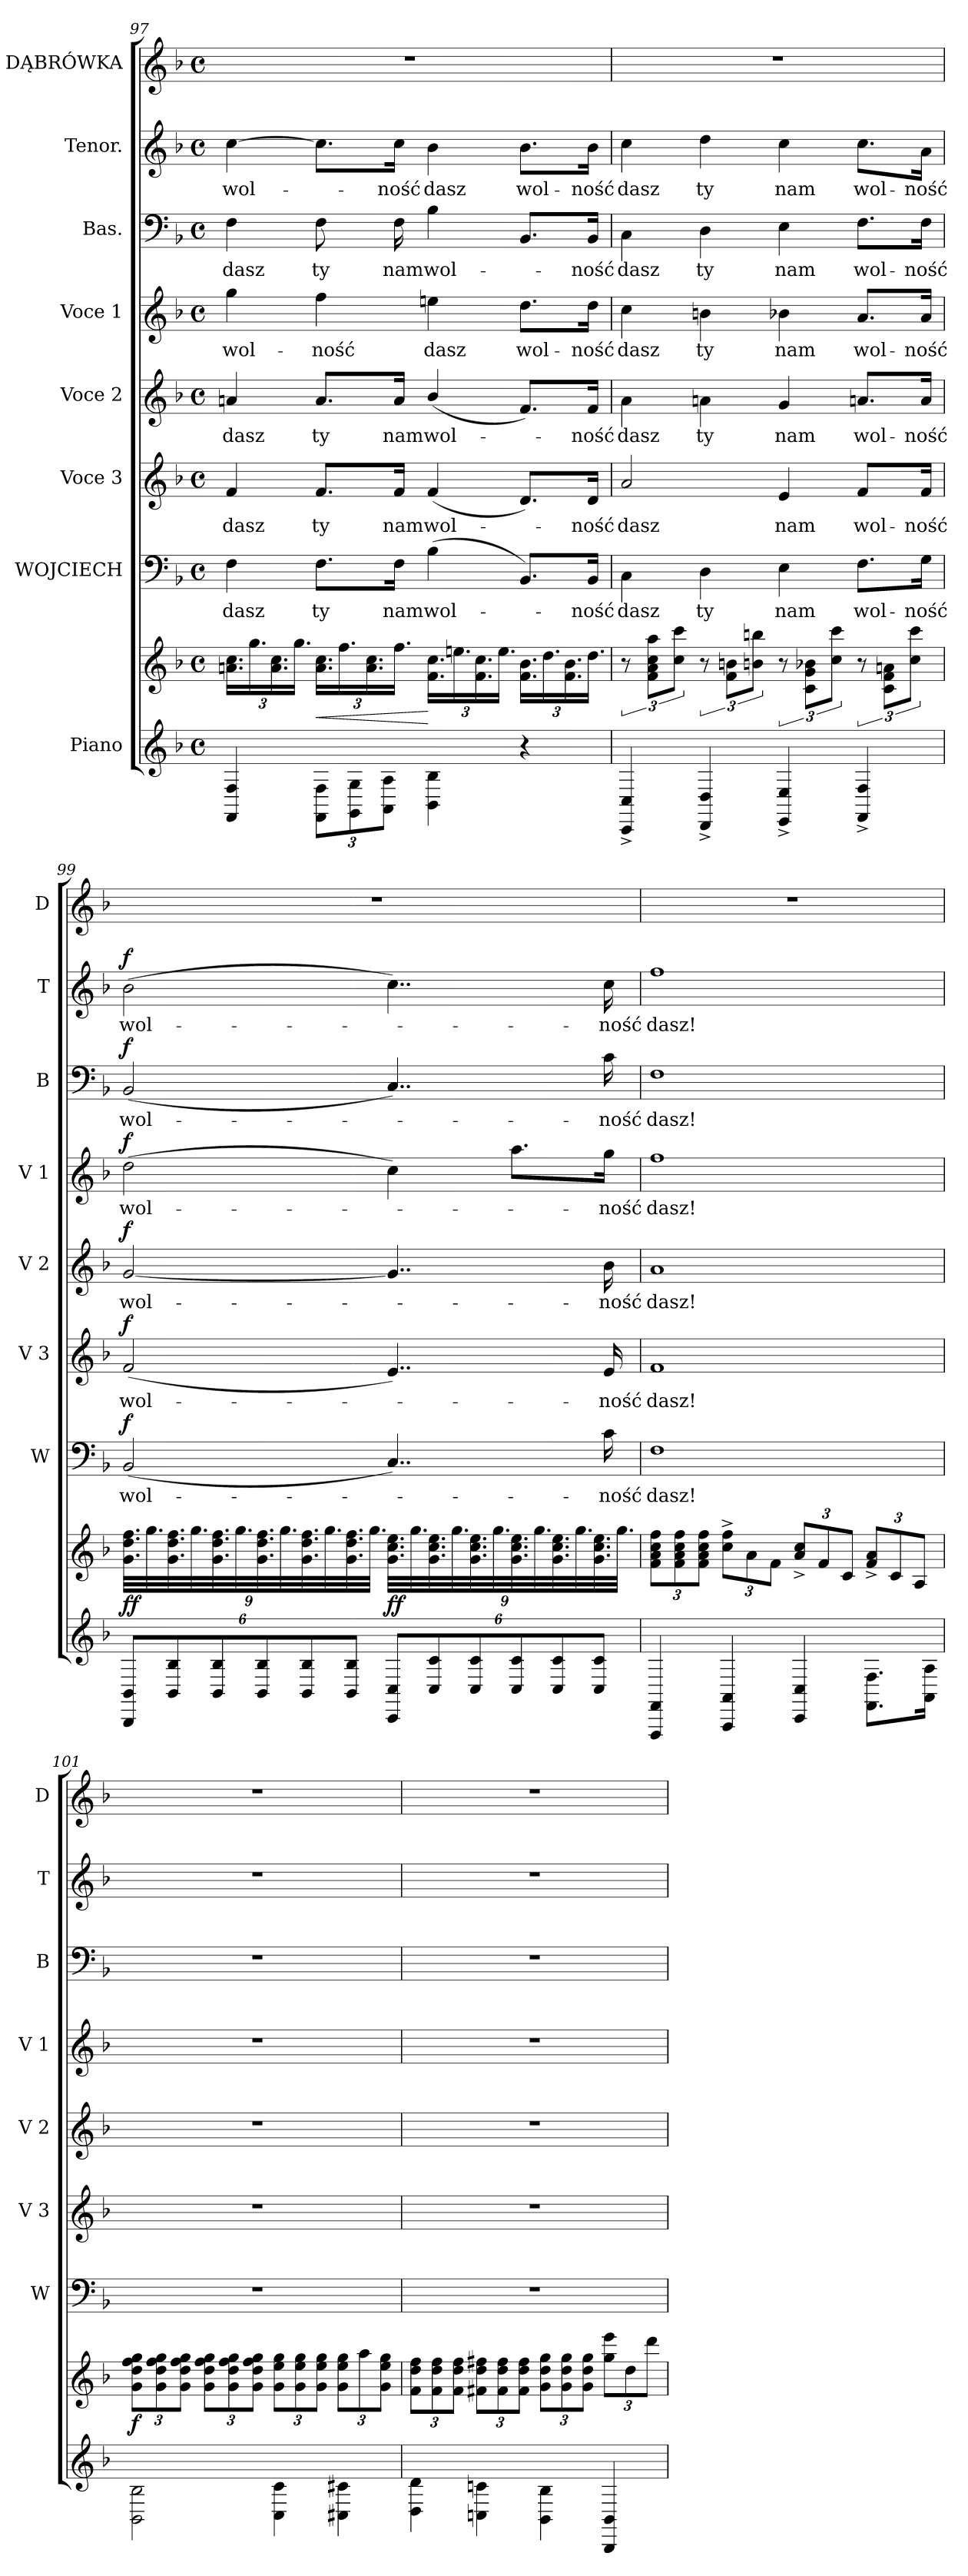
**kern	**kern	**dynam	**kern	**text	**dynam	**kern	**text	**dynam	**kern	**text	**dynam	**kern	**text	**dynam	**kern	**text	**dynam	**kern	**text	**dynam	**kern
*part8	*part8	*part8	*part7	*part7	*part7	*part6	*part6	*part6	*part5	*part5	*part5	*part4	*part4	*part4	*part3	*part3	*part3	*part2	*part2	*part2	*part1
*staff9	*staff8	*staff8/9	*staff7	*staff7	*staff7	*staff6	*staff6	*staff6	*staff5	*staff5	*staff5	*staff4	*staff4	*staff4	*staff3	*staff3	*staff3	*staff2	*staff2	*staff2	*staff1
*I"Piano	*	*	*I"WOJCIECH	*	*	*I"Voce 3	*	*	*I"Voce 2	*	*	*I"Voce 1	*	*	*I"Bas.	*	*	*I"Tenor.	*	*	*I"DĄBRÓWKA
*	*	*	*I'W	*	*	*I'V 3	*	*	*I'V 2	*	*	*I'V 1	*	*	*I'B	*	*	*I'T	*	*	*I'D
*clefG2	*clefG2	*	*clefF4	*	*	*clefG2	*	*	*clefG2	*	*	*clefG2	*	*	*clefF4	*	*	*clefG2	*	*	*clefG2
*k[b-]	*k[b-]	*	*k[b-]	*	*	*k[b-]	*	*	*k[b-]	*	*	*k[b-]	*	*	*k[b-]	*	*	*k[b-]	*	*	*k[b-]
*M4/4	*M4/4	*	*M4/4	*	*	*M4/4	*	*	*M4/4	*	*	*M4/4	*	*	*M4/4	*	*	*M4/4	*	*	*M4/4
*met(c)	*met(c)	*	*met(c)	*	*	*met(c)	*	*	*met(c)	*	*	*met(c)	*	*	*met(c)	*	*	*met(c)	*	*	*met(c)
=97	=97	=97	=97	=97	=97	=97	=97	=97	=97	=97	=97	=97	=97	=97	=97	=97	=97	=97	=97	=97	=97
4FF/ 4F/	24.an\ 24.cc\LL	.	4F\	dasz	.	4f/	dasz	.	4an/	dasz	.	4gg\	wol-	.	4F\	dasz	.	[4cc\	wol-	.	1r
.	24.gg\	.	.	.	.	.	.	.	.	.	.	.	.	.	.	.	.	.	.	.	.
.	24.a\ 24.cc\	.	.	.	.	.	.	.	.	.	.	.	.	.	.	.	.	.	.	.	.
.	24.gg\JJ	.	.	.	.	.	.	.	.	.	.	.	.	.	.	.	.	.	.	.	.
12FF\ 12F\L	24.a\ 24.cc\LL	<	8.F\L	ty	.	8.f/L	ty	.	8.a/L	ty	.	4ff\	-ność	.	8F\	ty	.	8.cc\L]	.	.	.
.	24.ff\	.	.	.	.	.	.	.	.	.	.	.	.	.	.	.	.	.	.	.	.
12GG\ 12G\	.	.	.	.	.	.	.	.	.	.	.	.	.	.	.	.	.	.	.	.	.
.	24.a\ 24.cc\	.	.	.	.	.	.	.	.	.	.	.	.	.	16ryy	.	.	.	.	.	.
12AA\ 12A\J	.	.	.	.	.	.	.	.	.	.	.	.	.	.	.	.	.	.	.	.	.
.	24.ff\JJ	.	16F\Jk	nam	.	16f/Jk	nam	.	16a/Jk	nam	.	.	.	.	16F\	nam	.	16cc\Jk	-ność	.	.
4BB-\ 4B-\	24.f\ 24.cc\LL	[	(4B-\	wol-	.	(4f/	wol-	.	(4b-/	wol-	.	4een\	dasz	.	4B-\	wol-	.	4b-\	dasz	.	.
.	24.een\	.	.	.	.	.	.	.	.	.	.	.	.	.	.	.	.	.	.	.	.
.	24.f\ 24.cc\	.	.	.	.	.	.	.	.	.	.	.	.	.	.	.	.	.	.	.	.
.	24.ee\JJ	.	.	.	.	.	.	.	.	.	.	.	.	.	.	.	.	.	.	.	.
4r	24.f\ 24.b-\LL	.	8.BB-/L)	.	.	8.d/L)	.	.	8.f/L)	.	.	8.dd\L	wol-	.	8.BB-/L	.	.	8.b-\L	wol-	.	.
.	24.dd\	.	.	.	.	.	.	.	.	.	.	.	.	.	.	.	.	.	.	.	.
.	24.f\ 24.b-\	.	.	.	.	.	.	.	.	.	.	.	.	.	.	.	.	.	.	.	.
.	24.dd\JJ	.	16BB-/Jk	-ność	.	16d/Jk	-ność	.	16f/Jk	-ność	.	16dd\Jk	-ność	.	16BB-/Jk	-ność	.	16b-\Jk	-ność	.	.
=98	=98	=98	=98	=98	=98	=98	=98	=98	=98	=98	=98	=98	=98	=98	=98	=98	=98	=98	=98	=98	=98
4CC^/ 4C^/	12r	.	4C\	dasz	.	2a/	dasz	.	4a\	dasz	.	4cc\	dasz	.	4C\	dasz	.	4cc\	dasz	.	1r
.	12f\ 12a\ 12cc\ 12aa\L	.	.	.	.	.	.	.	.	.	.	.	.	.	.	.	.	.	.	.	.
.	12cc\ 12ccc\J	.	.	.	.	.	.	.	.	.	.	.	.	.	.	.	.	.	.	.	.
4DD^/ 4D^/	12r	.	4D\	ty	.	.	.	.	4an\	ty	.	4bn\	ty	.	4D\	ty	.	4dd\	ty	.	.
.	12f\ 12bn\L	.	.	.	.	.	.	.	.	.	.	.	.	.	.	.	.	.	.	.	.
.	12bn\ 12bbn\J	.	.	.	.	.	.	.	.	.	.	.	.	.	.	.	.	.	.	.	.
4EE^/ 4E^/	12r	.	4E\	nam	.	4e/	nam	.	4g/	nam	.	4b-X\	nam	.	4E\	nam	.	4cc\	nam	.	.
.	12c\ 12g\ 12b-X\L	.	.	.	.	.	.	.	.	.	.	.	.	.	.	.	.	.	.	.	.
.	12cc\ 12ccc\J	.	.	.	.	.	.	.	.	.	.	.	.	.	.	.	.	.	.	.	.
!	!	!	!	!	!	!LO:N:vis=8	!	!	!	!	!	!	!	!	!	!	!	!	!	!	!
4FF^/ 4F^/	12r	.	8.F\L	wol-	.	8.f/L	wol-	.	8.an/L	wol-	.	8.a/L	wol-	.	8.F\L	wol-	.	8.cc\L	wol-	.	.
.	12c\ 12f\ 12an\L	.	.	.	.	.	.	.	.	.	.	.	.	.	.	.	.	.	.	.	.
.	12cc\ 12ccc\J	.	.	.	.	.	.	.	.	.	.	.	.	.	.	.	.	.	.	.	.
.	.	.	16G\Jk	-ność	.	16f/Jk	-ność	.	16a/Jk	-ność	.	16a/Jk	-ność	.	16F\Jk	-ność	.	16a\Jk	-ność	.	.
=99	=99	=99	=99	=99	=99	=99	=99	=99	=99	=99	=99	=99	=99	=99	=99	=99	=99	=99	=99	=99	=99
!	!	!	!	!	!LO:DY:a	!	!	!LO:DY:a	!	!	!LO:DY:a	!	!	!LO:DY:a	!	!	!LO:DY:a	!	!	!LO:DY:a	!
12BBB-/ 12BB-/L	36.g\ 36.dd\ 36.ff\LLL	ff	(2BB-/	wol-	f	(2f/	wol-	f	[2g/	wol-	f	(2dd\	wol-	f	(2BB-/	wol-	f	(2b-\	wol-	f	1r
.	36.gg\	.	.	.	.	.	.	.	.	.	.	.	.	.	.	.	.	.	.	.	.
12BB-/ 12B-/	36.g\ 36.dd\ 36.ff\	.	.	.	.	.	.	.	.	.	.	.	.	.	.	.	.	.	.	.	.
.	36.gg\	.	.	.	.	.	.	.	.	.	.	.	.	.	.	.	.	.	.	.	.
12BB-/ 12B-/	36.g\ 36.dd\ 36.ff\	.	.	.	.	.	.	.	.	.	.	.	.	.	.	.	.	.	.	.	.
.	36.gg\	.	.	.	.	.	.	.	.	.	.	.	.	.	.	.	.	.	.	.	.
12BB-/ 12B-/	36.g\ 36.dd\ 36.ff\	.	.	.	.	.	.	.	.	.	.	.	.	.	.	.	.	.	.	.	.
.	36.gg\	.	.	.	.	.	.	.	.	.	.	.	.	.	.	.	.	.	.	.	.
12BB-/ 12B-/	36.g\ 36.dd\ 36.ff\	.	.	.	.	.	.	.	.	.	.	.	.	.	.	.	.	.	.	.	.
.	36.gg\	.	.	.	.	.	.	.	.	.	.	.	.	.	.	.	.	.	.	.	.
12BB-/ 12B-/J	36.g\ 36.dd\ 36.ff\	.	.	.	.	.	.	.	.	.	.	.	.	.	.	.	.	.	.	.	.
.	36.gg\JJJ	.	.	.	.	.	.	.	.	.	.	.	.	.	.	.	.	.	.	.	.
12CC/ 12C/L	36.g\ 36.cc\ 36.ee\LLL	ff	4..C/)	.	.	4..e/)	.	.	4..g/]	.	.	4cc\)	.	.	4..C/)	.	.	4..cc\)	.	.	.
.	36.gg\	.	.	.	.	.	.	.	.	.	.	.	.	.	.	.	.	.	.	.	.
12C/ 12c/	36.g\ 36.cc\ 36.ee\	.	.	.	.	.	.	.	.	.	.	.	.	.	.	.	.	.	.	.	.
.	36.gg\	.	.	.	.	.	.	.	.	.	.	.	.	.	.	.	.	.	.	.	.
12C/ 12c/	36.g\ 36.cc\ 36.ee\	.	.	.	.	.	.	.	.	.	.	.	.	.	.	.	.	.	.	.	.
.	36.gg\	.	.	.	.	.	.	.	.	.	.	.	.	.	.	.	.	.	.	.	.
12C/ 12c/	36.g\ 36.cc\ 36.ee\	.	.	.	.	.	.	.	.	.	.	8.aa\L	.	.	.	.	.	.	.	.	.
.	36.gg\	.	.	.	.	.	.	.	.	.	.	.	.	.	.	.	.	.	.	.	.
12C/ 12c/	36.g\ 36.cc\ 36.ee\	.	.	.	.	.	.	.	.	.	.	.	.	.	.	.	.	.	.	.	.
.	36.gg\	.	.	.	.	.	.	.	.	.	.	.	.	.	.	.	.	.	.	.	.
12C/ 12c/J	36.g\ 36.cc\ 36.ee\	.	.	.	.	.	.	.	.	.	.	.	.	.	.	.	.	.	.	.	.
.	.	.	16c\	-ność	.	16e/	-ność	.	16b-\	-ność	.	16gg\Jk	-ność	.	16c\	-ność	.	16cc\	-ność	.	.
.	36.gg\JJJ	.	.	.	.	.	.	.	.	.	.	.	.	.	.	.	.	.	.	.	.
=100	=100	=100	=100	=100	=100	=100	=100	=100	=100	=100	=100	=100	=100	=100	=100	=100	=100	=100	=100	=100	=100
4FFF/ 4FF/	12f\ 12a\ 12cc\ 12ff\L	.	1F	dasz!	.	1f	dasz!	.	1a	dasz!	.	1ff	dasz!	.	1F	dasz!	.	1ff	dasz!	.	1r
.	12f\ 12a\ 12cc\ 12ff\	.	.	.	.	.	.	.	.	.	.	.	.	.	.	.	.	.	.	.	.
.	12f\ 12a\ 12cc\ 12ff\J	.	.	.	.	.	.	.	.	.	.	.	.	.	.	.	.	.	.	.	.
4AAA/ 4AA/	12cc^\ 12ff^\L	.	.	.	.	.	.	.	.	.	.	.	.	.	.	.	.	.	.	.	.
.	12a\	.	.	.	.	.	.	.	.	.	.	.	.	.	.	.	.	.	.	.	.
.	12f\J	.	.	.	.	.	.	.	.	.	.	.	.	.	.	.	.	.	.	.	.
4CC/ 4C/	12a^/ 12cc^/L	.	.	.	.	.	.	.	.	.	.	.	.	.	.	.	.	.	.	.	.
.	12f/	.	.	.	.	.	.	.	.	.	.	.	.	.	.	.	.	.	.	.	.
.	12c/J	.	.	.	.	.	.	.	.	.	.	.	.	.	.	.	.	.	.	.	.
8.FF\ 8.F\L	12f^/ 12a^/L	.	.	.	.	.	.	.	.	.	.	.	.	.	.	.	.	.	.	.	.
.	12c/	.	.	.	.	.	.	.	.	.	.	.	.	.	.	.	.	.	.	.	.
.	12A/J	.	.	.	.	.	.	.	.	.	.	.	.	.	.	.	.	.	.	.	.
16AA\ 16A\Jk	.	.	.	.	.	.	.	.	.	.	.	.	.	.	.	.	.	.	.	.	.
=101	=101	=101	=101	=101	=101	=101	=101	=101	=101	=101	=101	=101	=101	=101	=101	=101	=101	=101	=101	=101	=101
2BB-\ 2B-\	12g\ 12dd\ 12ff\ 12gg\L	f	1r	.	.	1r	.	.	1r	.	.	1r	.	.	1r	.	.	1r	.	.	1r
.	12g\ 12dd\ 12ff\ 12gg\	.	.	.	.	.	.	.	.	.	.	.	.	.	.	.	.	.	.	.	.
.	12g\ 12dd\ 12ff\ 12gg\J	.	.	.	.	.	.	.	.	.	.	.	.	.	.	.	.	.	.	.	.
.	12g\ 12dd\ 12ff\ 12gg\L	.	.	.	.	.	.	.	.	.	.	.	.	.	.	.	.	.	.	.	.
.	12g\ 12dd\ 12ff\ 12gg\	.	.	.	.	.	.	.	.	.	.	.	.	.	.	.	.	.	.	.	.
.	12g\ 12dd\ 12ff\ 12gg\J	.	.	.	.	.	.	.	.	.	.	.	.	.	.	.	.	.	.	.	.
4C\ 4c\	12g\ 12ee\ 12gg\L	.	.	.	.	.	.	.	.	.	.	.	.	.	.	.	.	.	.	.	.
.	12g\ 12ee\ 12gg\	.	.	.	.	.	.	.	.	.	.	.	.	.	.	.	.	.	.	.	.
.	12g\ 12ee\ 12gg\J	.	.	.	.	.	.	.	.	.	.	.	.	.	.	.	.	.	.	.	.
4C#X\ 4c#X\	12g\ 12ee\ 12gg\L	.	.	.	.	.	.	.	.	.	.	.	.	.	.	.	.	.	.	.	.
.	12aa\	.	.	.	.	.	.	.	.	.	.	.	.	.	.	.	.	.	.	.	.
.	12g\ 12ee\ 12gg\J	.	.	.	.	.	.	.	.	.	.	.	.	.	.	.	.	.	.	.	.
=102	=102	=102	=102	=102	=102	=102	=102	=102	=102	=102	=102	=102	=102	=102	=102	=102	=102	=102	=102	=102	=102
4D\ 4d\	12f\ 12dd\ 12ff\L	.	1r	.	.	1r	.	.	1r	.	.	1r	.	.	1r	.	.	1r	.	.	1r
.	12f\ 12dd\ 12ff\	.	.	.	.	.	.	.	.	.	.	.	.	.	.	.	.	.	.	.	.
.	12f\ 12dd\ 12ff\J	.	.	.	.	.	.	.	.	.	.	.	.	.	.	.	.	.	.	.	.
4Cn\ 4cn\	12f#X\ 12dd\ 12ff#X\L	.	.	.	.	.	.	.	.	.	.	.	.	.	.	.	.	.	.	.	.
.	12f#\ 12dd\ 12ff#\	.	.	.	.	.	.	.	.	.	.	.	.	.	.	.	.	.	.	.	.
.	12f#\ 12dd\ 12ff#\J	.	.	.	.	.	.	.	.	.	.	.	.	.	.	.	.	.	.	.	.
4BB-\ 4B-\	12g\ 12dd\ 12gg\L	.	.	.	.	.	.	.	.	.	.	.	.	.	.	.	.	.	.	.	.
.	12g\ 12dd\ 12gg\	.	.	.	.	.	.	.	.	.	.	.	.	.	.	.	.	.	.	.	.
.	12g\ 12dd\ 12gg\J	.	.	.	.	.	.	.	.	.	.	.	.	.	.	.	.	.	.	.	.
4BBB-/ 4BB-/	12gg\ 12eee\L	.	.	.	.	.	.	.	.	.	.	.	.	.	.	.	.	.	.	.	.
.	12dd\	.	.	.	.	.	.	.	.	.	.	.	.	.	.	.	.	.	.	.	.
.	12ddd\J	.	.	.	.	.	.	.	.	.	.	.	.	.	.	.	.	.	.	.	.
=	=	=	=	=	=	=	=	=	=	=	=	=	=	=	=	=	=	=	=	=	=
*-	*-	*-	*-	*-	*-	*-	*-	*-	*-	*-	*-	*-	*-	*-	*-	*-	*-	*-	*-	*-	*-
